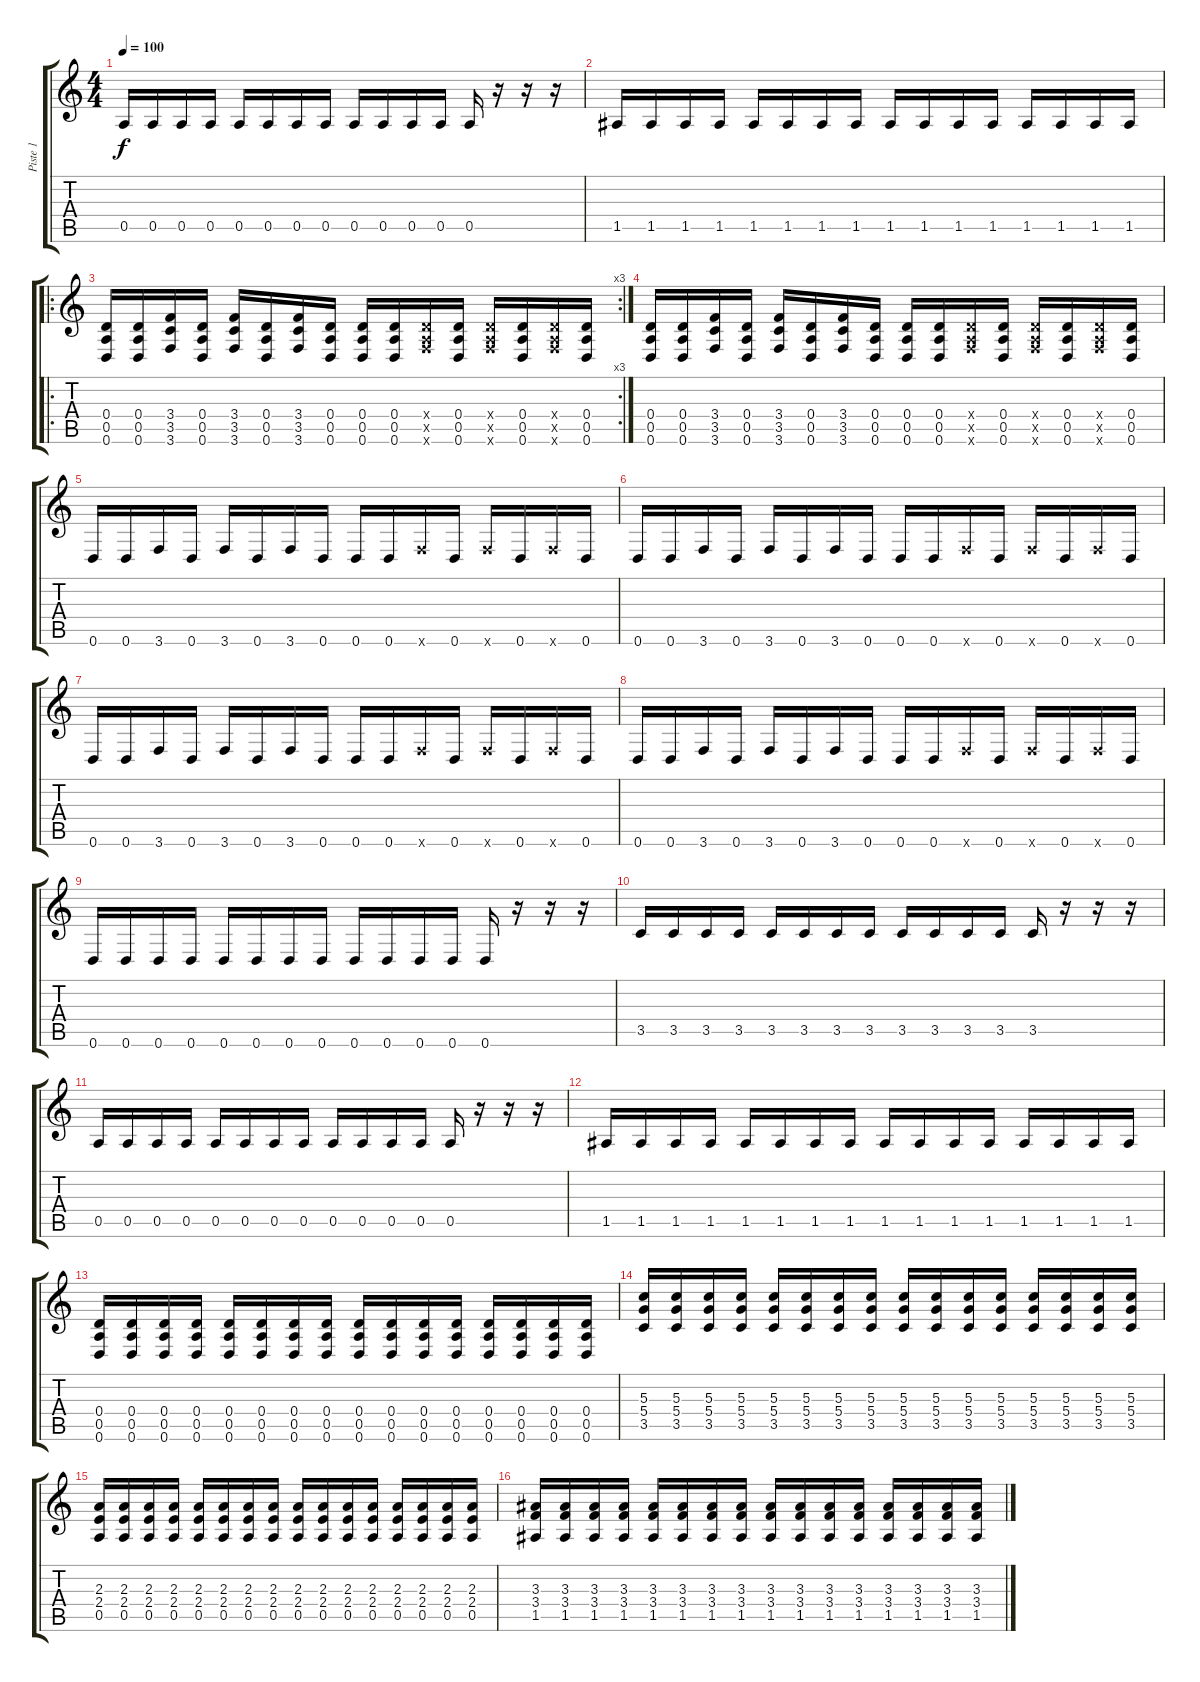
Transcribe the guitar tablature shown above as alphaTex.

\track ("Piste 1" "Piste 1") {instrument distortionguitar}
\staff {score tabs}
\tuning (E4 B3 G3 D3 A2 D2) {hide}
\ts (4 4)
\tempo 100
\clef g2
\ks c
0.5.16{dy f} 0.5.16 0.5.16 0.5.16 0.5.16 0.5.16 0.5.16 0.5.16 0.5.16 0.5.16 0.5.16 0.5.16 0.5.16 r.16 r.16 r.16 |
1.5.16 1.5.16 1.5.16 1.5.16 1.5.16 1.5.16 1.5.16 1.5.16 1.5.16 1.5.16 1.5.16 1.5.16 1.5.16 1.5.16 1.5.16 1.5.16 |
\ro
\rc 3
(0.4 0.5 0.6).16{volume 16} (0.4 0.5 0.6).16 (3.4 3.5 3.6).16 (0.4 0.5 0.6).16 (3.4 3.5 3.6).16 (0.4 0.5 0.6).16 (3.4 3.5 3.6).16 (0.4 0.5 0.6).16 (0.4 0.5 0.6).16 (0.4 0.5 0.6).16 (0.4{x} 0.5{x} 3.6{x}).16 (0.4 0.5 0.6).16 (0.4{x} 0.5{x} 3.6{x}).16 (0.4 0.5 0.6).16 (0.4{x} 0.5{x} 3.6{x}).16 (0.4 0.5 0.6).16 |
(0.4 0.5 0.6).16 (0.4 0.5 0.6).16 (3.4 3.5 3.6).16 (0.4 0.5 0.6).16 (3.4 3.5 3.6).16 (0.4 0.5 0.6).16 (3.4 3.5 3.6).16 (0.4 0.5 0.6).16 (0.4 0.5 0.6).16 (0.4 0.5 0.6).16 (0.4{x} 0.5{x} 3.6{x}).16 (0.4 0.5 0.6).16 (0.4{x} 0.5{x} 3.6{x}).16 (0.4 0.5 0.6).16 (0.4{x} 0.5{x} 3.6{x}).16 (0.4 0.5 0.6).16 |
0.6.16 0.6.16 3.6.16 0.6.16 3.6.16 0.6.16 3.6.16 0.6.16 0.6.16 0.6.16 3.6{x}.16 0.6.16 3.6{x}.16 0.6.16 3.6{x}.16 0.6.16 |
0.6.16 0.6.16 3.6.16 0.6.16 3.6.16 0.6.16 3.6.16 0.6.16 0.6.16 0.6.16 3.6{x}.16 0.6.16 3.6{x}.16 0.6.16 3.6{x}.16 0.6.16 |
0.6.16 0.6.16 3.6.16 0.6.16 3.6.16 0.6.16 3.6.16 0.6.16 0.6.16 0.6.16 3.6{x}.16 0.6.16 3.6{x}.16 0.6.16 3.6{x}.16 0.6.16 |
0.6.16 0.6.16 3.6.16 0.6.16 3.6.16 0.6.16 3.6.16 0.6.16 0.6.16 0.6.16 3.6{x}.16 0.6.16 3.6{x}.16 0.6.16 3.6{x}.16 0.6.16 |
0.6.16 0.6.16 0.6.16 0.6.16 0.6.16 0.6.16 0.6.16 0.6.16 0.6.16 0.6.16 0.6.16 0.6.16 0.6.16 r.16 r.16 r.16 |
3.5.16 3.5.16 3.5.16 3.5.16 3.5.16 3.5.16 3.5.16 3.5.16 3.5.16 3.5.16 3.5.16 3.5.16 3.5.16 r.16 r.16 r.16 |
0.5.16 0.5.16 0.5.16 0.5.16 0.5.16 0.5.16 0.5.16 0.5.16 0.5.16 0.5.16 0.5.16 0.5.16 0.5.16 r.16 r.16 r.16 |
1.5.16 1.5.16 1.5.16 1.5.16 1.5.16 1.5.16 1.5.16 1.5.16 1.5.16 1.5.16 1.5.16 1.5.16 1.5.16 1.5.16 1.5.16 1.5.16 |
(0.4 0.5 0.6).16 (0.4 0.5 0.6).16 (0.4 0.5 0.6).16 (0.4 0.5 0.6).16 (0.4 0.5 0.6).16 (0.4 0.5 0.6).16 (0.4 0.5 0.6).16 (0.4 0.5 0.6).16 (0.4 0.5 0.6).16 (0.4 0.5 0.6).16 (0.4 0.5 0.6).16 (0.4 0.5 0.6).16 (0.4 0.5 0.6).16 (0.4 0.5 0.6).16 (0.4 0.5 0.6).16 (0.4 0.5 0.6).16 |
(5.3 5.4 3.5).16 (5.3 5.4 3.5).16 (5.3 5.4 3.5).16 (5.3 5.4 3.5).16 (5.3 5.4 3.5).16 (5.3 5.4 3.5).16 (5.3 5.4 3.5).16 (5.3 5.4 3.5).16 (5.3 5.4 3.5).16 (5.3 5.4 3.5).16 (5.3 5.4 3.5).16 (5.3 5.4 3.5).16 (5.3 5.4 3.5).16 (5.3 5.4 3.5).16 (5.3 5.4 3.5).16 (5.3 5.4 3.5).16 |
(2.3 2.4 0.5).16 (2.3 2.4 0.5).16 (2.3 2.4 0.5).16 (2.3 2.4 0.5).16 (2.3 2.4 0.5).16 (2.3 2.4 0.5).16 (2.3 2.4 0.5).16 (2.3 2.4 0.5).16 (2.3 2.4 0.5).16 (2.3 2.4 0.5).16 (2.3 2.4 0.5).16 (2.3 2.4 0.5).16 (2.3 2.4 0.5).16 (2.3 2.4 0.5).16 (2.3 2.4 0.5).16 (2.3 2.4 0.5).16 |
(3.3 3.4 1.5).16 (3.3 3.4 1.5).16 (3.3 3.4 1.5).16 (3.3 3.4 1.5).16 (3.3 3.4 1.5).16 (3.3 3.4 1.5).16 (3.3 3.4 1.5).16 (3.3 3.4 1.5).16 (3.3 3.4 1.5).16 (3.3 3.4 1.5).16 (3.3 3.4 1.5).16 (3.3 3.4 1.5).16 (3.3 3.4 1.5).16 (3.3 3.4 1.5).16 (3.3 3.4 1.5).16 (3.3 3.4 1.5).16
